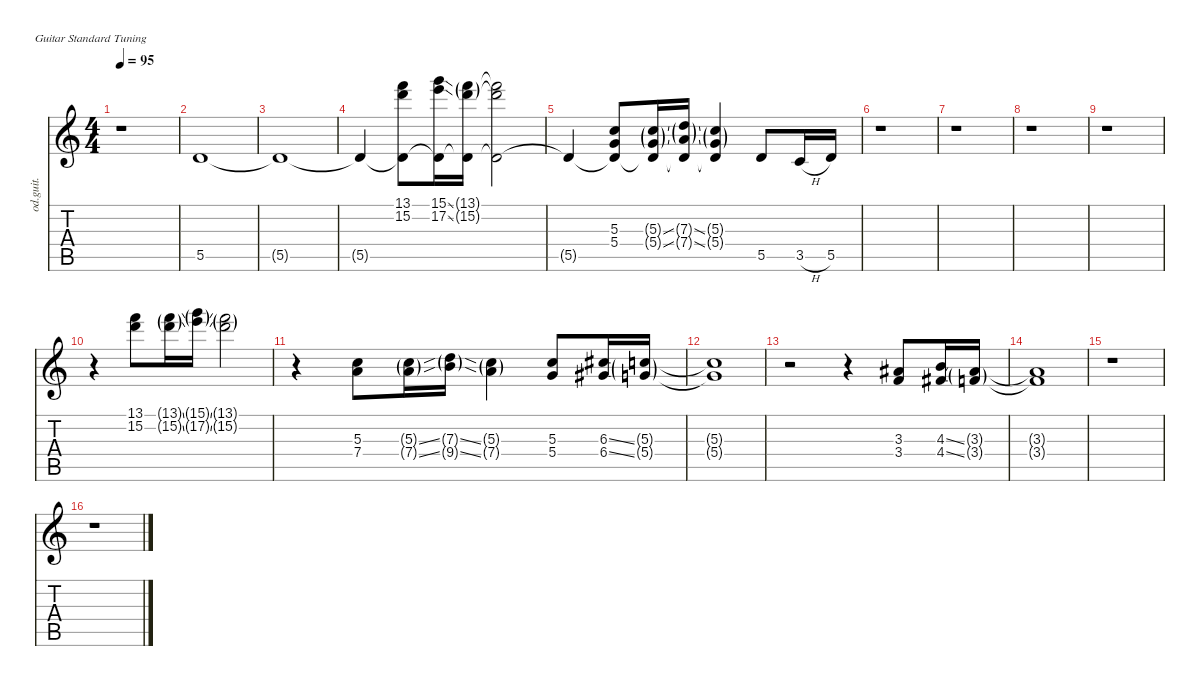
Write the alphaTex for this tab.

\defaultSystemsLayout 4
\hideDynamics
\bracketExtendMode nobrackets
\otherSystemsTrackNameOrientation horizontal
\track ("Guit IV" "od.guit.") {instrument overdrivenguitar}
\staff {score tabs}
\tuning (E4 B3 G3 D3 A2 E2)
\ts (4 4)
\tempo 95
\clef g2
\ks c
r.1{dy f beam Down} |
5.5.1{beam Up} |
5.5{t}.1{beam Up} |
5.5{t}.4{beam Up} (13.1 15.2 5.5{t}).8{beam Down} (15.1{ss} 17.2{ss} 5.5{t}).16{beam Down} (13.1{g} 15.2{g} 5.5{t}).16{beam Down} (13.1{t} 15.2{t} 5.5{t}).2{beam Down} |
5.5{t}.4{dy mf beam Up} (5.3 5.4 5.5{t}).8{dy f beam Up} (5.3{ss g} 5.4{ss g} 5.5{t}).16{beam Up} (7.3{ss g} 7.4{ss g} 5.5{t}).16{beam Up} (5.3{g} 5.4{g} 5.5{t}).4{beam Up} 5.5.8{beam Up} 3.5{h}.16{beam Up} 5.5.16{beam Up} |
r.1{beam Down} |
r.1{beam Down} |
r.1{beam Down} |
r.1{beam Down} |
r.4{beam Down} (13.1 15.2).8{beam Down} (13.1{ss g} 15.2{ss g}).16{beam Down} (15.1{ss g} 17.2{ss g}).16{beam Down} (13.1{g} 15.2{g}).2{beam Down} |
r.4{beam Down} (5.3 7.4).8{beam Down} (5.3{ss g} 7.4{ss g}).16{beam Down} (7.3{ss g} 9.4{ss g}).16{beam Down} (5.3{g} 7.4{g}).4{beam Down} (5.3 5.4).8{beam Up} (6.3{ss acc #} 6.4{ss acc #}).16{beam Up} (5.3{g} 5.4{g}).16{beam Up} |
(5.3{t} 5.4{t}).1{beam Up} |
r.2{beam Down} r.4{beam Down} (3.3{acc #} 3.4).8{beam Up} (4.3{ss} 4.4{ss acc #}).16{beam Up} (3.3{g acc #} 3.4{g}).16{beam Up} |
(3.3{t acc #} 3.4{t}).1{beam Up} |
r.1{beam Down} |
r.1{beam Down}
